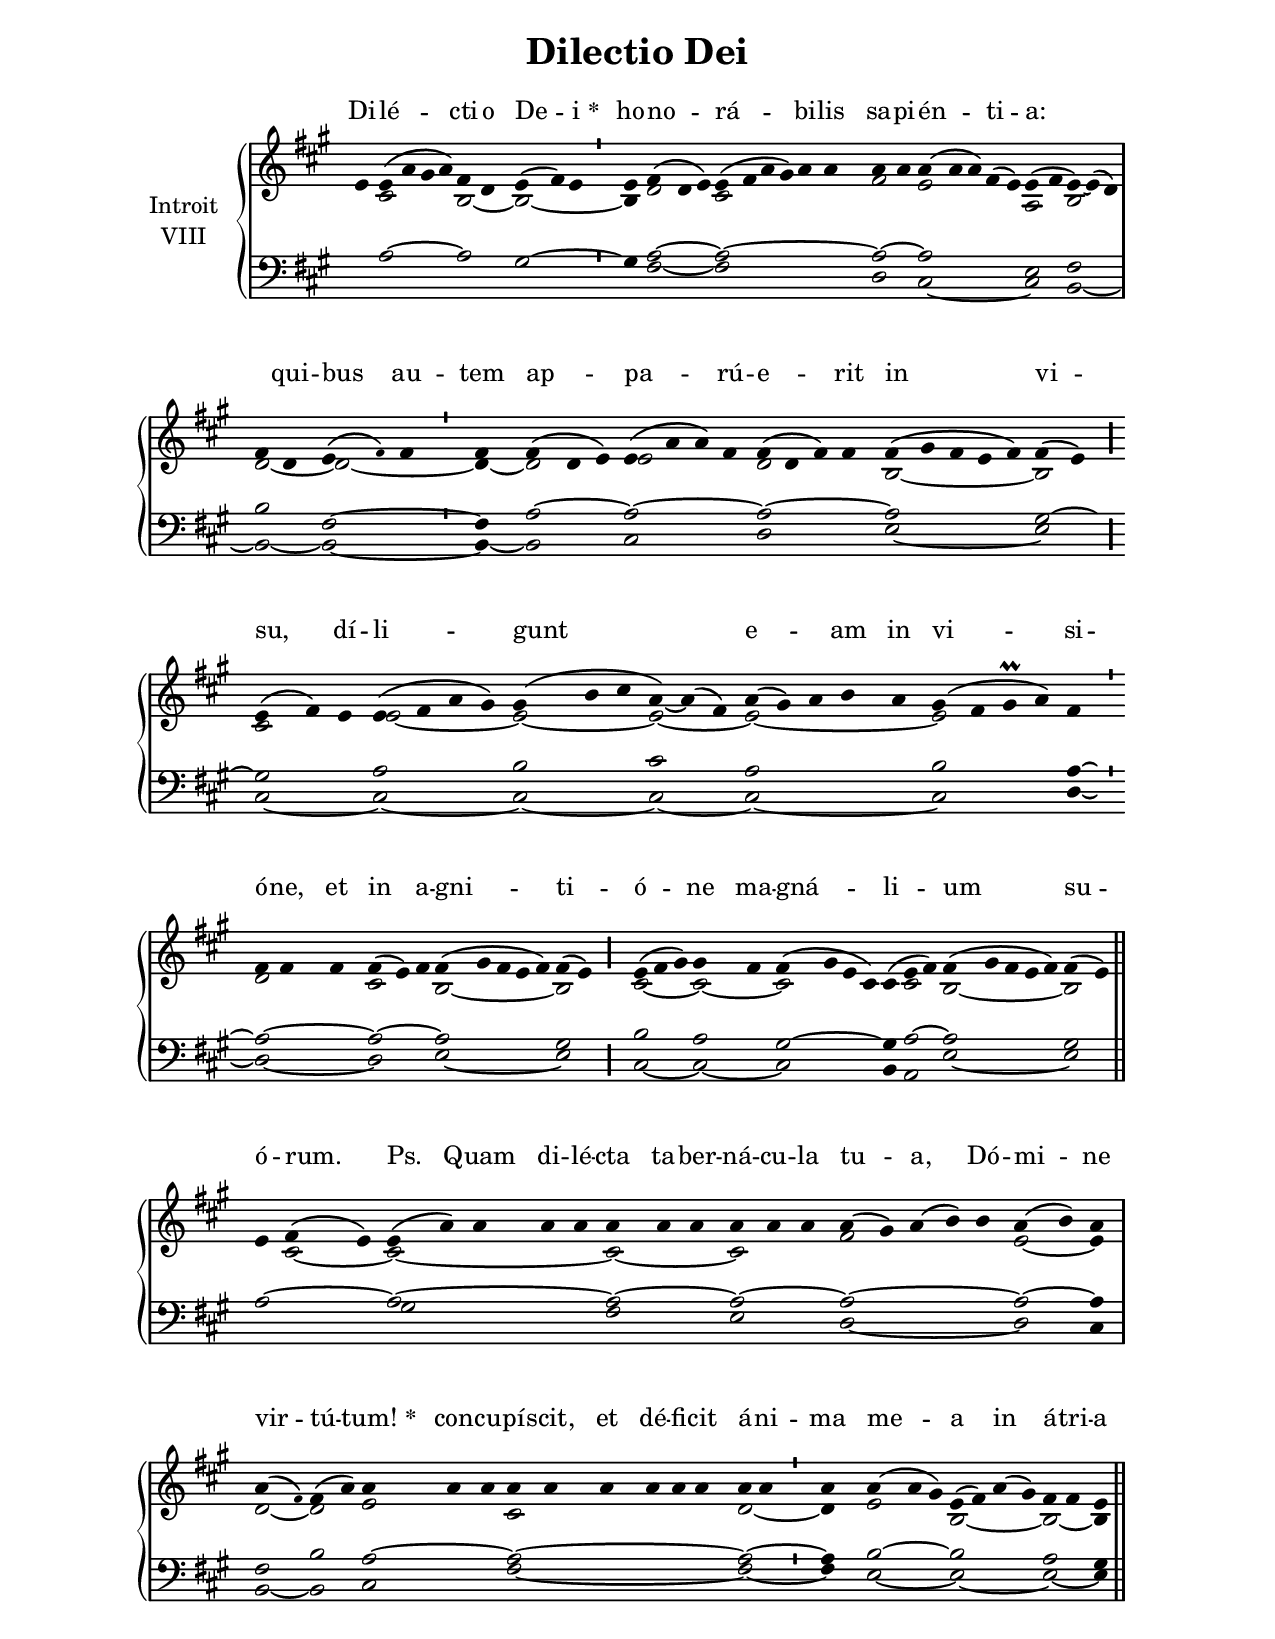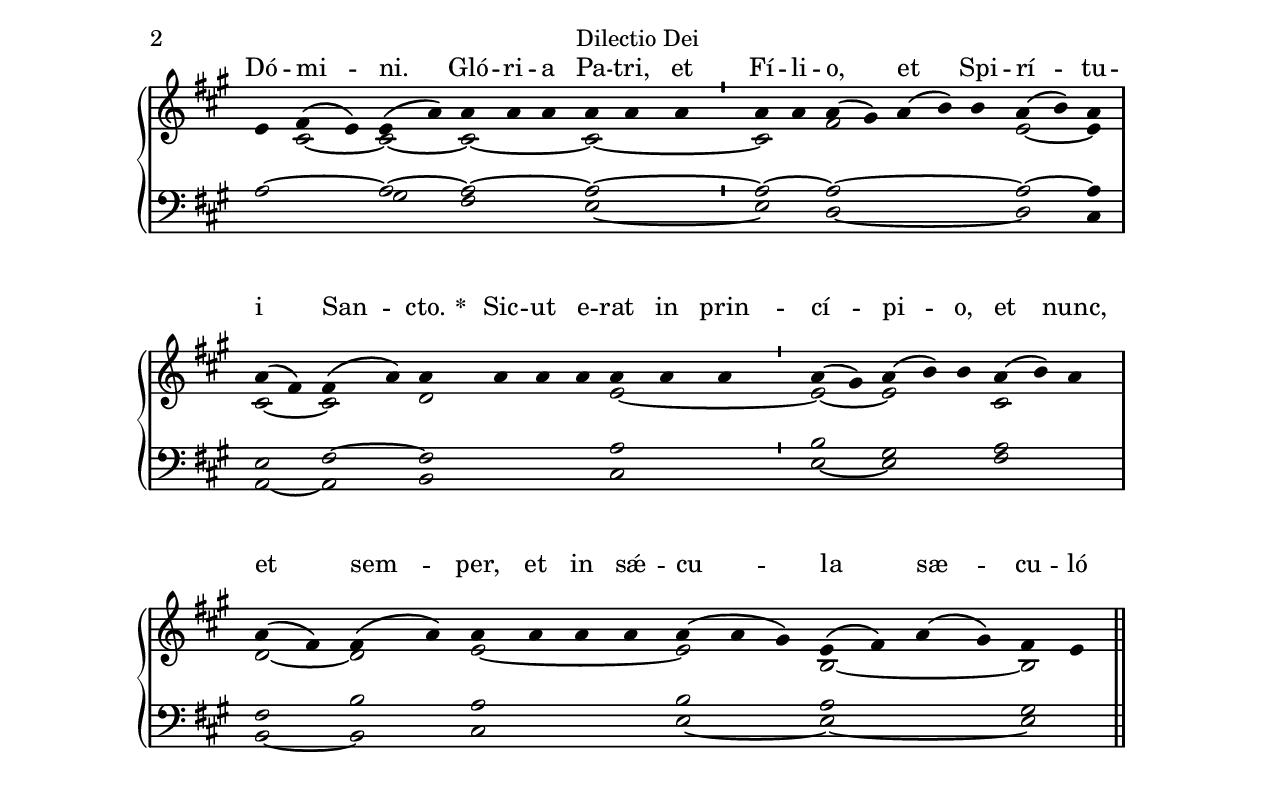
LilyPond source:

\version "2.18"
\include "gregorian.ly"
\include "noh2.ily"


%Page reference: page iii.349
%(volume.page)

global = {
 \key e \mixolydian
 \cadenzaOn 
}

\header {
  title = \markup \center-column {"Dilectio Dei" \vspace #1 }
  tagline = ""
  composer = ""
}

\paper {
 #(include-special-characters)
  oddHeaderMarkup = \markup \fill-line {
    \line {}
    \center-column {
      \on-the-fly #first-page     " "
      \on-the-fly #not-first-page "Dilectio Dei"
    }
    \line { \on-the-fly #print-page-number-check-first \fromproperty #'page:page-number-string }
  }
  evenHeaderMarkup = \markup \fill-line {
    \line { \on-the-fly #print-page-number-check-first \fromproperty #'page:page-number-string }
    \center-column { "Dilectio Dei" }
    \line {}
  }
}

chantText = \lyricmode {
Di -- lé -- cti -- o De -- i 
\set stanza = " * " ho -- no -- rá -- bi -- lis sa -- pi -- én -- ti -- a: _ 
qui -- bus au -- tem ap -- pa -- rú -- e -- rit in vi -- su, 
dí -- li -- gunt e -- _ am in vi -- si -- ó -- ne, et in a -- gni -- ti -- ó -- ne 
ma -- gná -- li -- um su -- ó -- rum. Ps. 
Quam di -- lé -- cta ta -- ber -- ná -- cu -- la tu -- a, Dó -- mi -- ne vir -- tú -- tum! 
\set stanza = " * " 
con -- cu -- pí -- scit, et dé -- fi -- cit á -- ni -- ma me -- a in á -- tri -- a Dó -- mi -- ni. 
Gló -- ri -- a Pa -- tri, et Fí -- li -- o, et Spi -- rí -- tu -- i San -- cto. 
\set stanza = " * " 
Sic -- ut e -- rat in prin -- cí -- pi -- o, et nunc, et sem -- per, 
et in sǽ -- cu -- la sæ -- cu -- ló -- rum. A -- men. }

chantMusic = {
\tieDown   e'4 e'4 ( a'4 gis'4 a'4) fis'4 d'4 e'4 ( fis'4) e'4 \divisioMinima
 e'4 fis'4 ( d'4 e'4) e'4 ( fis'4 a'4 gis'4) a'4 a'4 a'4 a'4 a'4 ( a'4 a'4) fis'4 ( e'4) e'4 ( fis'4 e'4) ~ e'4 ( d'4) \divisioMaxima
 fis'4 d'4 e'4 ( \once \tweak #'font-size #-4 fis' ) fis'4 \divisioMinima
 fis'4 fis'4 ( d'4 e'4) e'4 ( a'4 a'4) fis'4 fis'4 ( d'4 fis'4) fis'4 fis'4 ( gis'4 fis'4 e'4 fis'4) fis'4 ( e'4) \divisioMaior
 e'4 ( fis'4) e'4 e'4 ( fis'4 a'4 gis'4) gis'4 ( b'4 cis''4 a'4) ~ a'4 ( fis'4) a'4 ( gis'4) a'4 b'4 a'4 gis'4 ( fis'4 gis'\prall a'4) fis'4 \divisioMinima
 fis'4 fis'4 fis'4 fis'4 ( e'4) fis'4 fis'4 ( gis'4 fis'4 e'4 fis'4) fis'4 ( e'4) \divisioMaior
 e'4 ( fis'4 gis'4) gis'4 fis'4 fis'4 ( gis'4 e'4 cis'4) cis'4 ( e'4 fis'4) fis'4 ( gis'4 fis'4 e'4 fis'4) fis'4 ( e'4) \finalis
 e'4 fis'4 ( e'4) e'4 ( a'4) a'4 a'4 a'4 a'4 a'4 a'4 a'4 a'4 a'4 a'4 ( gis'4) a'4 ( b'4) b'4 a'4 ( b'4) a'4 \divisioMaxima
 a'4 ( \once \tweak #'font-size #-4 fis' ) fis'4 ( a'4) a'4 a'4 a'4 a'4 a'4 a'4 a'4 a'4 a'4 a'4 a'4 \divisioMinima
 a'4 a'4 ( a'4 gis'4) e'4 ( fis'4) a'4 ( gis'4) fis'4 fis'4 e'4 \finalis
  e'4 fis'4 ( e'4) e'4 ( a'4) a'4 a'4 a'4 a'4 a'4 a'4 \divisioMinima
 a'4 a'4 a'4 ( gis'4) a'4 ( b'4) b'4 a'4 ( b'4) a'4 \divisioMaxima
 a'4 ( fis'4) fis'4 ( a'4) a'4 a'4 a'4 a'4 a'4 a'4 a'4 \divisioMinima
 a'4 ( gis'4) a'4 ( b'4) b'4 a'4 ( b'4) a'4 \divisioMaxima
 a'4 ( fis'4) fis'4 ( a'4) a'4 a'4 a'4 a'4 a'4 ( a'4 gis'4) e'4 ( fis'4) a'4 ( gis'4) fis'4 e'4 \finalis

}

altoMusic = {
r4 cis'2*4/2 b2 ~ b2*3/2 ~ \divisioMinima
b4 d'2*3/2 cis'2*6/2 fis'2 e'2*5/2 a2 b2*3/2 \divisioMaxima
d'2 ~ d'2*3/2 ~ \divisioMinima
d'4 ~ d'2*3/2 e'2*4/2 d'2*4/2 b2*5/2 ~ b2 \divisioMaior
cis'2*3/2 e'2*4/2 ~ e'2*3/2 ~ e'2*3/2 ~ e'2*5/2 ~ e'2*4/2 r4 \divisioMinima
d'2*3/2 cis'2*3/2 b2*5/2 ~ b2 \divisioMaior
cis'2*3/2 ~ cis'2 ~ cis'2*4/2 r4 cis'2 b2*5/2 ~ b2 \finalis
r4 cis'2 ~ cis'2*5/2 ~ cis'2*3/2 ~ cis'2*3/2 fis'2*5/2 e'2 ~ e'4 \divisioMaxima
d'2 ~ d'2 e'2*3/2 cis'2*6/2 d'2 ~ \divisioMinima
d'4 e'2*3/2 b2*4/2 ~ b2 ~ b4 r4 cis'2 ~ cis'2 ~ cis'2*3/2 ~ cis'2*3/2 ~ \divisioMinima
cis'2 fis'2*5/2 e'2 ~ e'4 \divisioMaxima
cis'2 ~ cis'2 d'2*4/2 e'2*3/2 ~ \divisioMinima
e'2 ~ e'2*3/2 cis'2*3/2 \divisioMaxima
d'2 ~ d'2 e'2*4/2 ~ e'2*3/2 b2*4/2 ~ b2 \finalis
}

tenorMusic = {
r4 a2*4/2 ~ a2 gis2*3/2 ~ \divisioMinima
gis4 a2*3/2 ~ a2*6/2 ~ a2 ~ a2*5/2 e2 fis2*3/2 \divisioMaxima
b2 fis2*3/2 ~ \divisioMinima
fis4 a2*3/2 ~ a2*4/2 ~ a2*4/2 ~ a2*5/2 gis2 ~ \divisioMaior
gis2*3/2 a2*4/2 b2*3/2 cis'2*3/2 a2*5/2 b2*4/2 a4 ~ \divisioMinima
a2*3/2 ~ a2*3/2 ~ a2*5/2 gis2 \divisioMaior
b2*3/2 a2 gis2*4/2 ~ gis4 a2 ~ a2*5/2 gis2 \finalis
a2*3/2 ~ a2*5/2 ~ a2*3/2 ~ a2*3/2 ~ a2*5/2 ~ a2 ~ a4 \divisioMaxima
fis2 b2 a2*3/2 ~ a2*6/2 ~ a2 ~ \divisioMinima
a4 b2*3/2 ~ b2*4/2 a2 gis4 a2*3/2 ~ a2 ~ a2*3/2 ~ a2*3/2 ~ \divisioMinima
a2 ~ a2*5/2 ~ a2 ~ a4 \divisioMaxima
e2 fis2 ~ fis2*4/2 a2*3/2 \divisioMinima
b2 gis2*3/2 a2*3/2 \divisioMaxima
fis2 b2 a2*4/2 b2*3/2 a2*4/2 gis2 \finalis
}

bassMusic = {
r2*10/2 \divisioMinima
r4 fis2*3/2 ~ fis2*6/2 d2 cis2*5/2 ~ cis2 b,2*3/2 ~ \divisioMaxima
b,2 ~ b,2*3/2 ~ \divisioMinima
b,4 ~ b,2*3/2 cis2*4/2 d2*4/2 e2*5/2 ~ e2 \divisioMaior
cis2*3/2 ~ cis2*4/2 ~ cis2*3/2 ~ cis2*3/2 ~ cis2*5/2 ~ cis2*4/2 d4 ~ \divisioMinima
d2*3/2 ~ d2*3/2 e2*5/2 ~ e2 \divisioMaior
cis2*3/2 ~ cis2 ~ cis2*4/2 b,4 a,2 e2*5/2 ~ e2 \finalis
r2*3/2 gis2*5/2 fis2*3/2 e2*3/2 d2*5/2 ~ d2 cis4 \divisioMaxima
b,2 ~ b,2 cis2*3/2 fis2*6/2 ~ fis2 ~ \divisioMinima
fis4 e2*3/2 ~ e2*4/2 ~ e2 ~ e4 r2*3/2 gis2 fis2*3/2 e2*3/2 ~ \divisioMinima
e2 d2*5/2 ~ d2 cis4 \divisioMaxima
a,2 ~ a,2 b,2*4/2 cis2*3/2 \divisioMinima
e2 ~ e2*3/2 fis2*3/2 \divisioMaxima
b,2 ~ b,2 cis2*4/2 e2*3/2 ~ e2*4/2 ~ e2 \finalis
}

voiceLines = {
\voiceLineStyle


}

\score{
  <<
    \new GrandStaff <<
      \set GrandStaff.autoBeaming = ##f
      \set GrandStaff.instrumentName = \markup \center-column {
        "Introit"
        "VIII"
      }
      \new Staff = up <<
        \new Voice = "chant" {
          \voiceOne \global \chantMusic
        }
        \new Voice {
          \voiceTwo \global \altoMusic
        }
      >>

      \new Staff = down <<
        \clef bass
        \new Voice {
          \voiceOne \global \tenorMusic
        }
        \new Voice {
          \voiceTwo \global \bassMusic
        }
	\new Voice {
        \voiceThree \global \voiceLines
        }
      >>
    >>
    \new Lyrics \lyricsto chant {
      \chantText
    }
  >>
  \layout{
  }
  \midi{
    \tempo 4 = 125
  }
}
